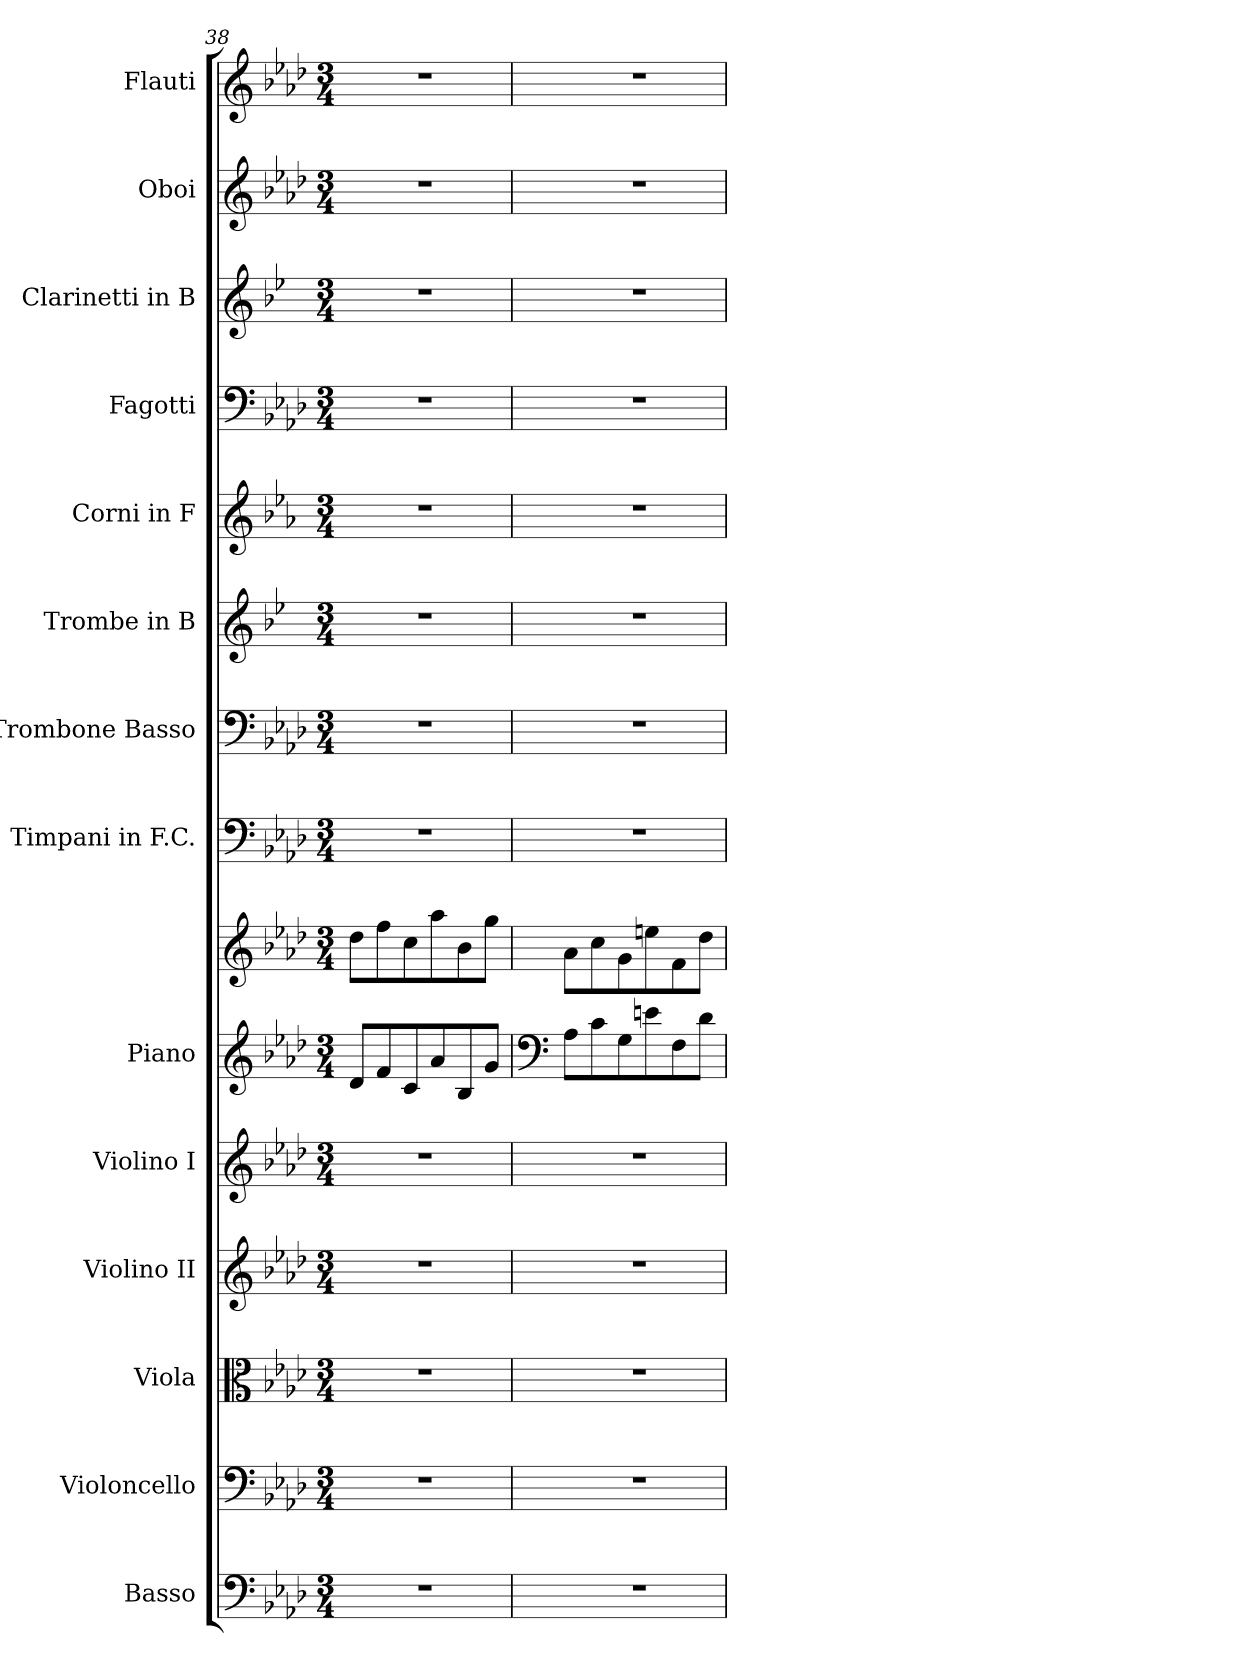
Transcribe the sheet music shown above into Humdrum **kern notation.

**kern	**kern	**kern	**kern	**kern	**kern	**kern	**kern	**kern	**kern	**kern	**kern	**kern	**kern	**kern
*part14	*part13	*part12	*part11	*part10	*part9	*part9	*part8	*part7	*part6	*part5	*part4	*part3	*part2	*part1
*staff15	*staff14	*staff13	*staff12	*staff11	*staff10	*staff9	*staff8	*staff7	*staff6	*staff5	*staff4	*staff3	*staff2	*staff1
*I"Basso	*I"Violoncello	*I"Viola	*I"Violino II	*I"Violino I	*I"Piano	*	*I"Timpani in F.C.	*I"Trombone Basso	*I"Trombe in B	*I"Corni in F	*I"Fagotti	*I"Clarinetti in B	*I"Oboi	*I"Flauti
*	*	*	*	*	*I'Pno.	*	*I'Timp.	*	*	*	*	*	*I'Ob.	*I'Fl.
*clefF4	*clefF4	*clefC3	*clefG2	*clefG2	*clefG2	*clefG2	*clefF4	*clefF4	*clefG2	*clefG2	*clefF4	*clefG2	*clefG2	*clefG2
*ITrd7c12	*	*	*	*	*	*	*	*	*ITrd1c2	*ITrd4c7	*	*ITrd1c2	*	*
*k[b-e-a-d-]	*k[b-e-a-d-]	*k[b-e-a-d-]	*k[b-e-a-d-]	*k[b-e-a-d-]	*k[b-e-a-d-]	*k[b-e-a-d-]	*k[b-e-a-d-]	*k[b-e-a-d-]	*k[b-e-a-d-]	*k[b-e-a-d-]	*k[b-e-a-d-]	*k[b-e-a-d-]	*k[b-e-a-d-]	*k[b-e-a-d-]
*M3/4	*M3/4	*M3/4	*M3/4	*M3/4	*M3/4	*M3/4	*M3/4	*M3/4	*M3/4	*M3/4	*M3/4	*M3/4	*M3/4	*M3/4
=38	=38	=38	=38	=38	=38	=38	=38	=38	=38	=38	=38	=38	=38	=38
2.r	2.r	2.r	2.r	2.r	8d-/L	8dd-\L	2.r	2.r	2.r	2.r	2.r	2.r	2.r	2.r
.	.	.	.	.	8f/	8ff\	.	.	.	.	.	.	.	.
.	.	.	.	.	8c/	8cc\	.	.	.	.	.	.	.	.
.	.	.	.	.	8a-/	8aa-\	.	.	.	.	.	.	.	.
.	.	.	.	.	8B-/	8b-\	.	.	.	.	.	.	.	.
.	.	.	.	.	8g/J	8gg\J	.	.	.	.	.	.	.	.
!!LO:PB:g=z
=39	=39	=39	=39	=39	=39	=39	=39	=39	=39	=39	=39	=39	=39	=39
*	*	*	*	*	*clefF4	*	*	*	*	*	*	*	*	*
2.r	2.r	2.r	2.r	2.r	8A-\L	8a-\L	2.r	2.r	2.r	2.r	2.r	2.r	2.r	2.r
.	.	.	.	.	8c\	8cc\	.	.	.	.	.	.	.	.
.	.	.	.	.	8G\	8g\	.	.	.	.	.	.	.	.
.	.	.	.	.	8en\	8een\	.	.	.	.	.	.	.	.
.	.	.	.	.	8F\	8f\	.	.	.	.	.	.	.	.
.	.	.	.	.	8d-\J	8dd-\J	.	.	.	.	.	.	.	.
=	=	=	=	=	=	=	=	=	=	=	=	=	=	=
*-	*-	*-	*-	*-	*-	*-	*-	*-	*-	*-	*-	*-	*-	*-
